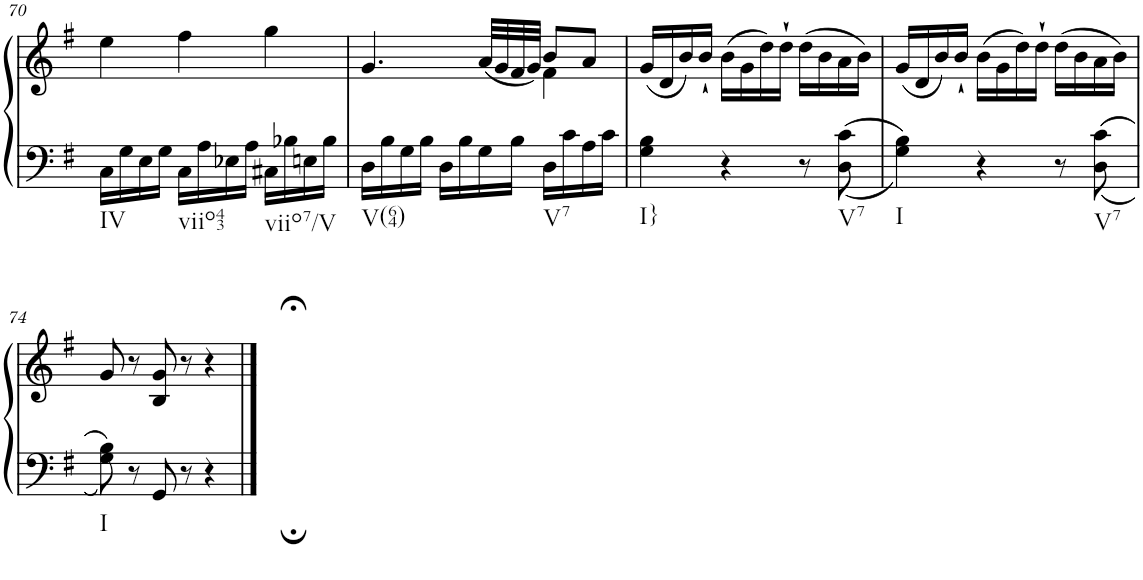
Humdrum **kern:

**kern	**kern
*part1	*part1
*staff2	*staff1
*I"Piano, Piano right	*
*I'Pno.	*
!!LO:PB:g=z
*clefF4	*clefG2
*k[f#]	*k[f#]
*M3/4	*M3/4
=70	=70
!LO:TX:b:t=IV	!
16C\LL	4ee\
16G\	.
16E\	.
16G\JJ	.
!LO:TX:b:t=viio43	!
16C\LL	4ff#\
16A\	.
16E-X\	.
16A\JJ	.
!LO:TX:b:t=viio7/V	!
16C#X\LL	4gg\
16B-X\	.
16En\	.
16B-\JJ	.
=71	=71
*	*^
!LO:TX:b:t=V(64)	!	!
16D\LL	4.g/	2ryy
16B\	.	.
16G\	.	.
16B\JJ	.	.
16D\LL	.	.
16B\	.	.
16G\	(32a/LLL	.
.	32g/	.
16B\JJ	32f#/	.
.	32g/JJJ)	.
!LO:TX:b:t=V7	!	!
16D\LL	8b/L	4f#\
16c\	.	.
16A\	8a/J	.
16c\JJ	.	.
*	*v	*v
=72	=72
!LO:TX:b:t=I}	!
4G\ 4B\	(<16g/LL
.	16d/
.	16b/)
.	16b`/JJ
4r	(16b\LL
.	16g\
.	16dd\)
.	16dd`\JJ
8r	(16dd\LL
.	16b\
!LO:TX:b:t=V7	!
8D\ 8c\	16a\
.	16b\JJ)
=73	=73
!LO:TX:b:t=I	!
4G\ 4B\	(16g/LL
.	16d/
.	16b/)
.	16b`/JJ
4r	(16b\LL
.	16g\
.	16dd\)
.	16dd`\JJ
8r	(16dd\LL
.	16b\
!LO:TX:b:t=V7	!
8D\ 8c\	16a\
.	16b\JJ)
!!LO:LB:g=z
=74	=74
!LO:TX:b:t=I	!
8G\ 8B\	8g/
8r	8r
8GG/	8B/ 8g/
8r	8r
4r;	4r;<
==	==
*-	*-
